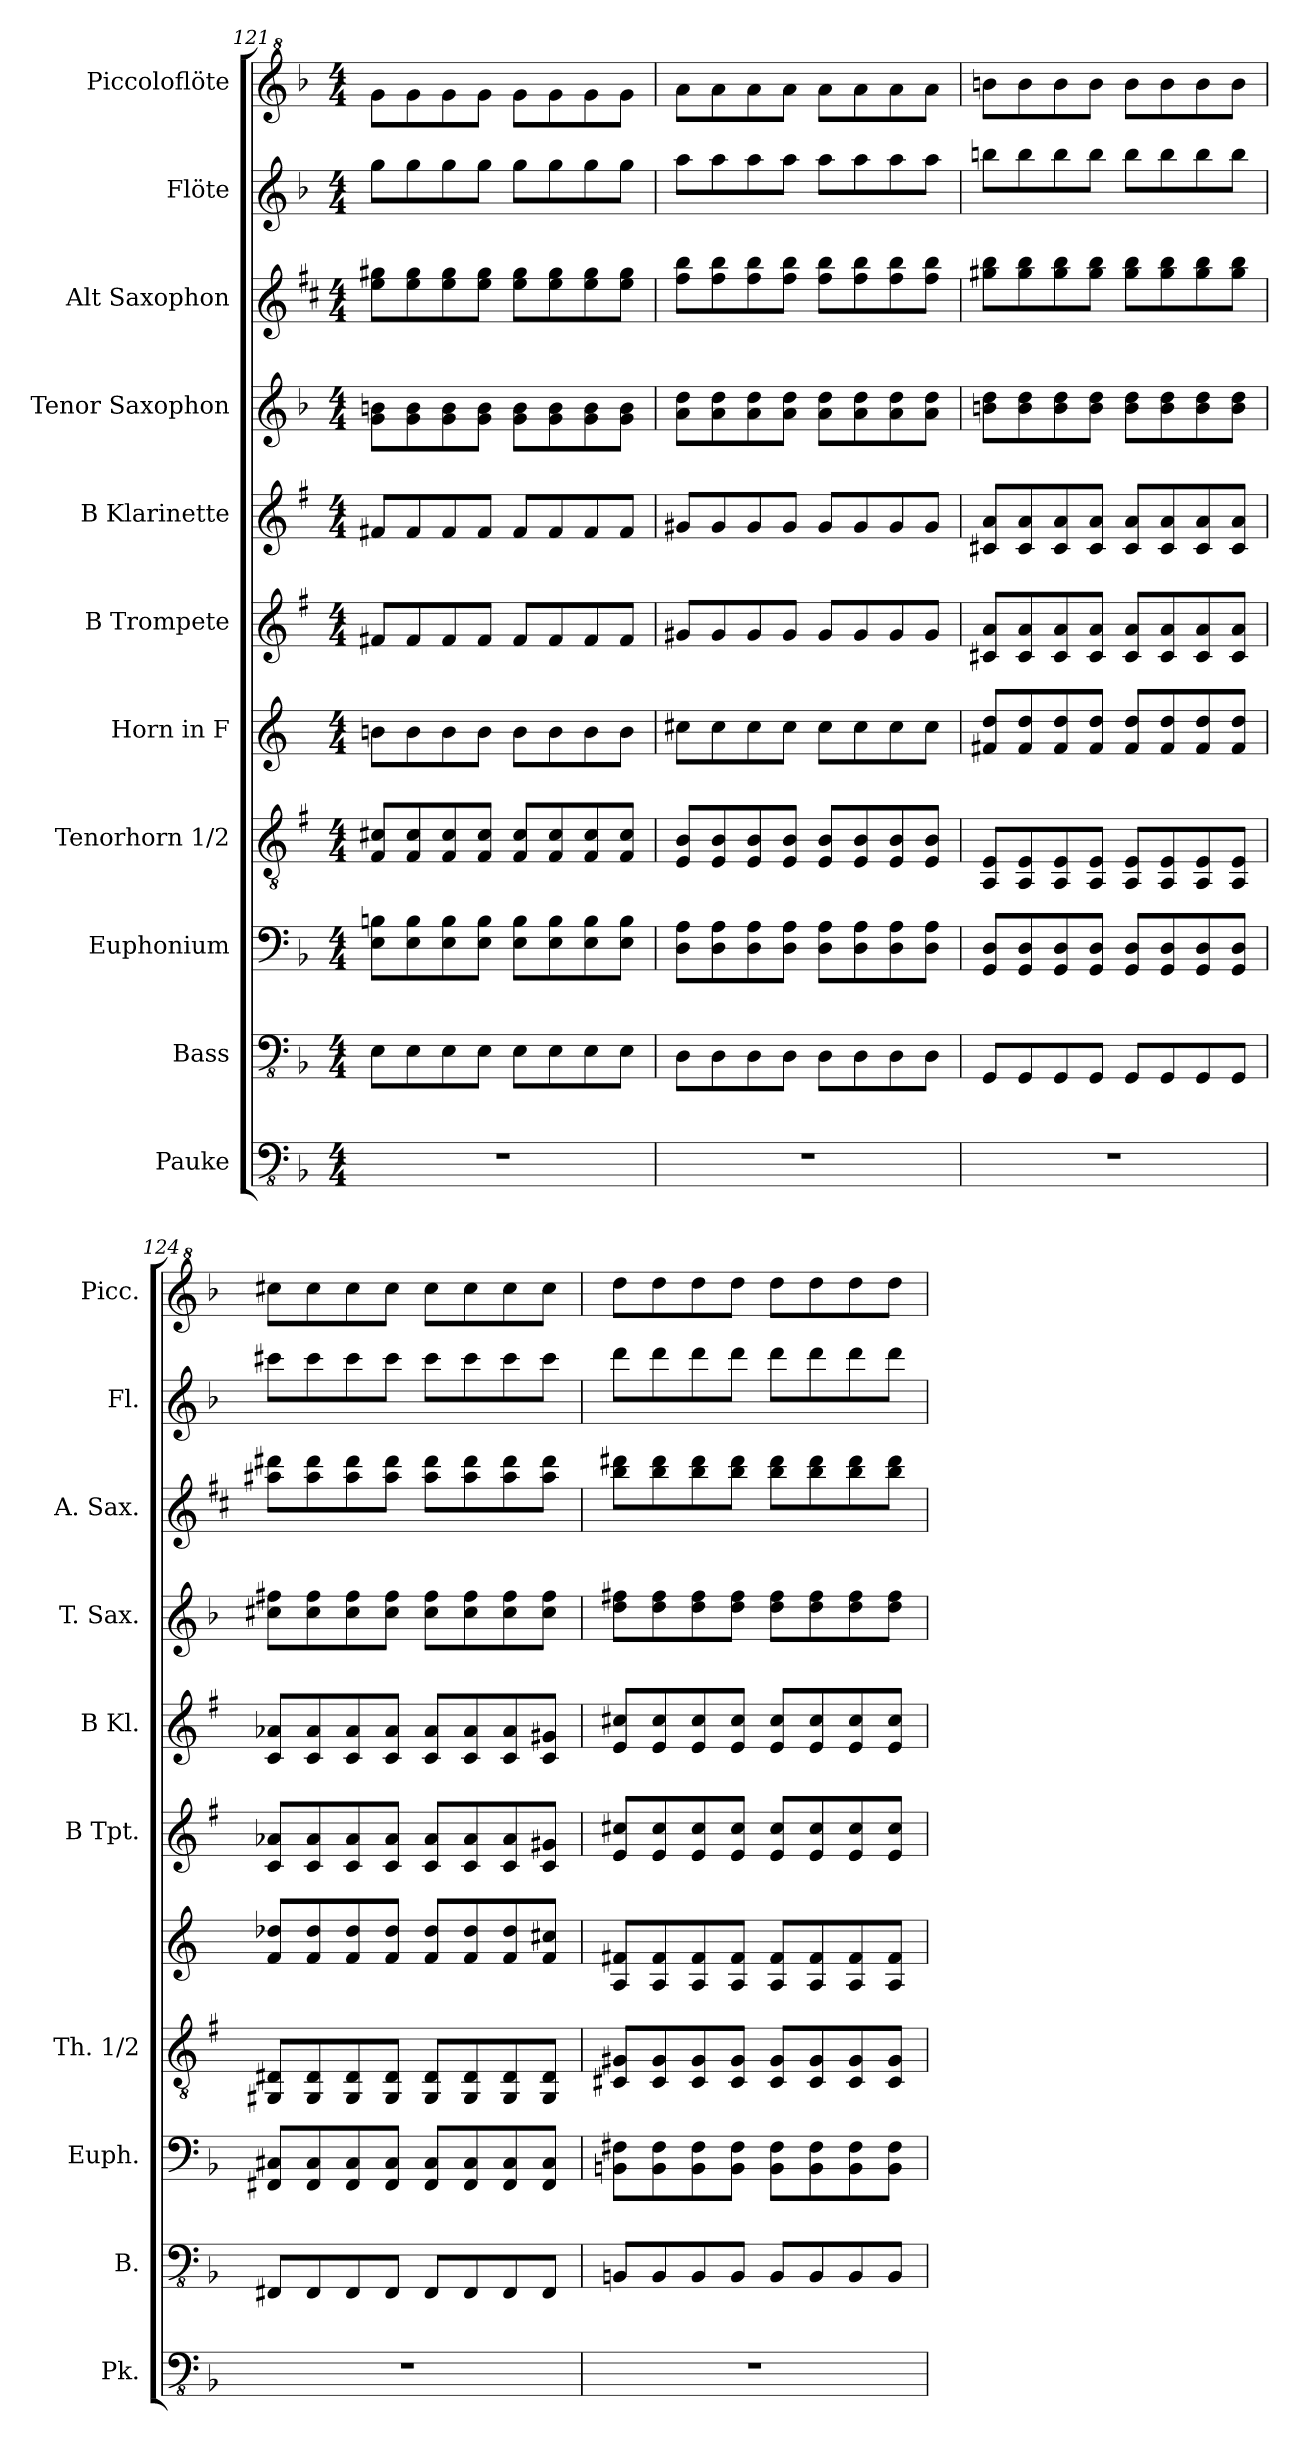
**kern	**kern	**kern	**kern	**kern	**kern	**kern	**kern	**kern	**kern	**kern
*part11	*part10	*part9	*part8	*part7	*part6	*part5	*part4	*part3	*part2	*part1
*staff11	*staff10	*staff9	*staff8	*staff7	*staff6	*staff5	*staff4	*staff3	*staff2	*staff1
*I"Pauke	*I"Bass	*I"Euphonium	*I"Tenorhorn 1/2	*I"Horn in F	*I"B Trompete	*I"B Klarinette	*I"Tenor Saxophon	*I"Alt Saxophon	*I"Flöte	*I"Piccoloflöte
*I'Pk.	*I'B.	*I'Euph.	*I'Th. 1/2	*	*I'B Tpt.	*I'B Kl.	*I'T. Sax.	*I'A. Sax.	*I'Fl.	*I'Picc.
*clefFv4	*clefFv4	*clefF4	*clefGv2	*clefG2	*clefG2	*clefG2	*clefG2	*clefG2	*clefG2	*clefG^2
*	*	*	*ITrd1c2	*ITrd4c7	*ITrd1c2	*ITrd1c2	*ITrd8c14	*ITrd5c9	*	*ITrd-7c-12
*k[b-]	*k[b-]	*k[b-]	*k[b-]	*k[b-]	*k[b-]	*k[b-]	*k[b-]	*k[b-]	*k[b-]	*k[b-]
*M4/4	*M4/4	*M4/4	*M4/4	*M4/4	*M4/4	*M4/4	*M4/4	*M4/4	*M4/4	*M4/4
=121	=121	=121	=121	=121	=121	=121	=121	=121	=121	=121
1r	8EE\L	8E\ 8Bn\L	8E/ 8Bn/L	8en\L	8en/L	8en/L	8G\ 8Bn\L	8g\ 8bn\L	8gg\L	8ggg\L
.	8EE\	8E\ 8B\	8E/ 8B/	8e\	8e/	8e/	8G\ 8B\	8g\ 8b\	8gg\	8ggg\
.	8EE\	8E\ 8B\	8E/ 8B/	8e\	8e/	8e/	8G\ 8B\	8g\ 8b\	8gg\	8ggg\
.	8EE\J	8E\ 8B\J	8E/ 8B/J	8e\J	8e/J	8e/J	8G\ 8B\J	8g\ 8b\J	8gg\J	8ggg\J
.	8EE\L	8E\ 8B\L	8E/ 8B/L	8e\L	8e/L	8e/L	8G\ 8B\L	8g\ 8b\L	8gg\L	8ggg\L
.	8EE\	8E\ 8B\	8E/ 8B/	8e\	8e/	8e/	8G\ 8B\	8g\ 8b\	8gg\	8ggg\
.	8EE\	8E\ 8B\	8E/ 8B/	8e\	8e/	8e/	8G\ 8B\	8g\ 8b\	8gg\	8ggg\
.	8EE\J	8E\ 8B\J	8E/ 8B/J	8e\J	8e/J	8e/J	8G\ 8B\J	8g\ 8b\J	8gg\J	8ggg\J
=122	=122	=122	=122	=122	=122	=122	=122	=122	=122	=122
1r	8DD\L	8D\ 8A\L	8D/ 8A/L	8f#X\L	8f#X/L	8f#X/L	8A\ 8d\L	8a\ 8dd\L	8aa\L	8aaa\L
.	8DD\	8D\ 8A\	8D/ 8A/	8f#\	8f#/	8f#/	8A\ 8d\	8a\ 8dd\	8aa\	8aaa\
.	8DD\	8D\ 8A\	8D/ 8A/	8f#\	8f#/	8f#/	8A\ 8d\	8a\ 8dd\	8aa\	8aaa\
.	8DD\J	8D\ 8A\J	8D/ 8A/J	8f#\J	8f#/J	8f#/J	8A\ 8d\J	8a\ 8dd\J	8aa\J	8aaa\J
.	8DD\L	8D\ 8A\L	8D/ 8A/L	8f#\L	8f#/L	8f#/L	8A\ 8d\L	8a\ 8dd\L	8aa\L	8aaa\L
.	8DD\	8D\ 8A\	8D/ 8A/	8f#\	8f#/	8f#/	8A\ 8d\	8a\ 8dd\	8aa\	8aaa\
.	8DD\	8D\ 8A\	8D/ 8A/	8f#\	8f#/	8f#/	8A\ 8d\	8a\ 8dd\	8aa\	8aaa\
.	8DD\J	8D\ 8A\J	8D/ 8A/J	8f#\J	8f#/J	8f#/J	8A\ 8d\J	8a\ 8dd\J	8aa\J	8aaa\J
=123	=123	=123	=123	=123	=123	=123	=123	=123	=123	=123
1r	8GGG/L	8GG/ 8D/L	8GG/ 8D/L	8Bn/ 8g/L	8Bn/ 8g/L	8Bn/ 8g/L	8Bn\ 8d\L	8bn\ 8dd\L	8bbn\L	8bbbn\L
.	8GGG/	8GG/ 8D/	8GG/ 8D/	8B/ 8g/	8B/ 8g/	8B/ 8g/	8B\ 8d\	8b\ 8dd\	8bb\	8bbb\
.	8GGG/	8GG/ 8D/	8GG/ 8D/	8B/ 8g/	8B/ 8g/	8B/ 8g/	8B\ 8d\	8b\ 8dd\	8bb\	8bbb\
.	8GGG/J	8GG/ 8D/J	8GG/ 8D/J	8B/ 8g/J	8B/ 8g/J	8B/ 8g/J	8B\ 8d\J	8b\ 8dd\J	8bb\J	8bbb\J
.	8GGG/L	8GG/ 8D/L	8GG/ 8D/L	8B/ 8g/L	8B/ 8g/L	8B/ 8g/L	8B\ 8d\L	8b\ 8dd\L	8bb\L	8bbb\L
.	8GGG/	8GG/ 8D/	8GG/ 8D/	8B/ 8g/	8B/ 8g/	8B/ 8g/	8B\ 8d\	8b\ 8dd\	8bb\	8bbb\
.	8GGG/	8GG/ 8D/	8GG/ 8D/	8B/ 8g/	8B/ 8g/	8B/ 8g/	8B\ 8d\	8b\ 8dd\	8bb\	8bbb\
.	8GGG/J	8GG/ 8D/J	8GG/ 8D/J	8B/ 8g/J	8B/ 8g/J	8B/ 8g/J	8B\ 8d\J	8b\ 8dd\J	8bb\J	8bbb\J
=124	=124	=124	=124	=124	=124	=124	=124	=124	=124	=124
1r	8FFF#X/L	8FF#X/ 8C#X/L	8FF#X/ 8C#X/L	8B-/ 8g-X/L	8B-/ 8g-X/L	8B-/ 8g-X/L	8c#X\ 8f#X\L	8cc#X\ 8ff#X\L	8ccc#X\L	8cccc#X\L
.	8FFF#/	8FF#/ 8C#/	8FF#/ 8C#/	8B-/ 8g-/	8B-/ 8g-/	8B-/ 8g-/	8c#\ 8f#\	8cc#\ 8ff#\	8ccc#\	8cccc#\
.	8FFF#/	8FF#/ 8C#/	8FF#/ 8C#/	8B-/ 8g-/	8B-/ 8g-/	8B-/ 8g-/	8c#\ 8f#\	8cc#\ 8ff#\	8ccc#\	8cccc#\
.	8FFF#/J	8FF#/ 8C#/J	8FF#/ 8C#/J	8B-/ 8g-/J	8B-/ 8g-/J	8B-/ 8g-/J	8c#\ 8f#\J	8cc#\ 8ff#\J	8ccc#\J	8cccc#\J
.	8FFF#/L	8FF#/ 8C#/L	8FF#/ 8C#/L	8B-/ 8g-/L	8B-/ 8g-/L	8B-/ 8g-/L	8c#\ 8f#\L	8cc#\ 8ff#\L	8ccc#\L	8cccc#\L
.	8FFF#/	8FF#/ 8C#/	8FF#/ 8C#/	8B-/ 8g-/	8B-/ 8g-/	8B-/ 8g-/	8c#\ 8f#\	8cc#\ 8ff#\	8ccc#\	8cccc#\
.	8FFF#/	8FF#/ 8C#/	8FF#/ 8C#/	8B-/ 8g-/	8B-/ 8g-/	8B-/ 8g-/	8c#\ 8f#\	8cc#\ 8ff#\	8ccc#\	8cccc#\
.	8FFF#/J	8FF#/ 8C#/J	8FF#/ 8C#/J	8B-/ 8f#X/J	8B-/ 8f#X/J	8B-/ 8f#X/J	8c#\ 8f#\J	8cc#\ 8ff#\J	8ccc#\J	8cccc#\J
!!LO:PB:g=z
=125	=125	=125	=125	=125	=125	=125	=125	=125	=125	=125
1r	8BBBn/L	8BBn\ 8F#X\L	8BBn/ 8F#X/L	8D/ 8Bn/L	8d/ 8bn/L	8d/ 8bn/L	8d\ 8f#X\L	8dd\ 8ff#X\L	8ddd\L	8dddd\L
.	8BBB/	8BB\ 8F#\	8BB/ 8F#/	8D/ 8B/	8d/ 8b/	8d/ 8b/	8d\ 8f#\	8dd\ 8ff#\	8ddd\	8dddd\
.	8BBB/	8BB\ 8F#\	8BB/ 8F#/	8D/ 8B/	8d/ 8b/	8d/ 8b/	8d\ 8f#\	8dd\ 8ff#\	8ddd\	8dddd\
.	8BBB/J	8BB\ 8F#\J	8BB/ 8F#/J	8D/ 8B/J	8d/ 8b/J	8d/ 8b/J	8d\ 8f#\J	8dd\ 8ff#\J	8ddd\J	8dddd\J
.	8BBB/L	8BB\ 8F#\L	8BB/ 8F#/L	8D/ 8B/L	8d/ 8b/L	8d/ 8b/L	8d\ 8f#\L	8dd\ 8ff#\L	8ddd\L	8dddd\L
.	8BBB/	8BB\ 8F#\	8BB/ 8F#/	8D/ 8B/	8d/ 8b/	8d/ 8b/	8d\ 8f#\	8dd\ 8ff#\	8ddd\	8dddd\
.	8BBB/	8BB\ 8F#\	8BB/ 8F#/	8D/ 8B/	8d/ 8b/	8d/ 8b/	8d\ 8f#\	8dd\ 8ff#\	8ddd\	8dddd\
.	8BBB/J	8BB\ 8F#\J	8BB/ 8F#/J	8D/ 8B/J	8d/ 8b/J	8d/ 8b/J	8d\ 8f#\J	8dd\ 8ff#\J	8ddd\J	8dddd\J
=	=	=	=	=	=	=	=	=	=	=
*-	*-	*-	*-	*-	*-	*-	*-	*-	*-	*-
